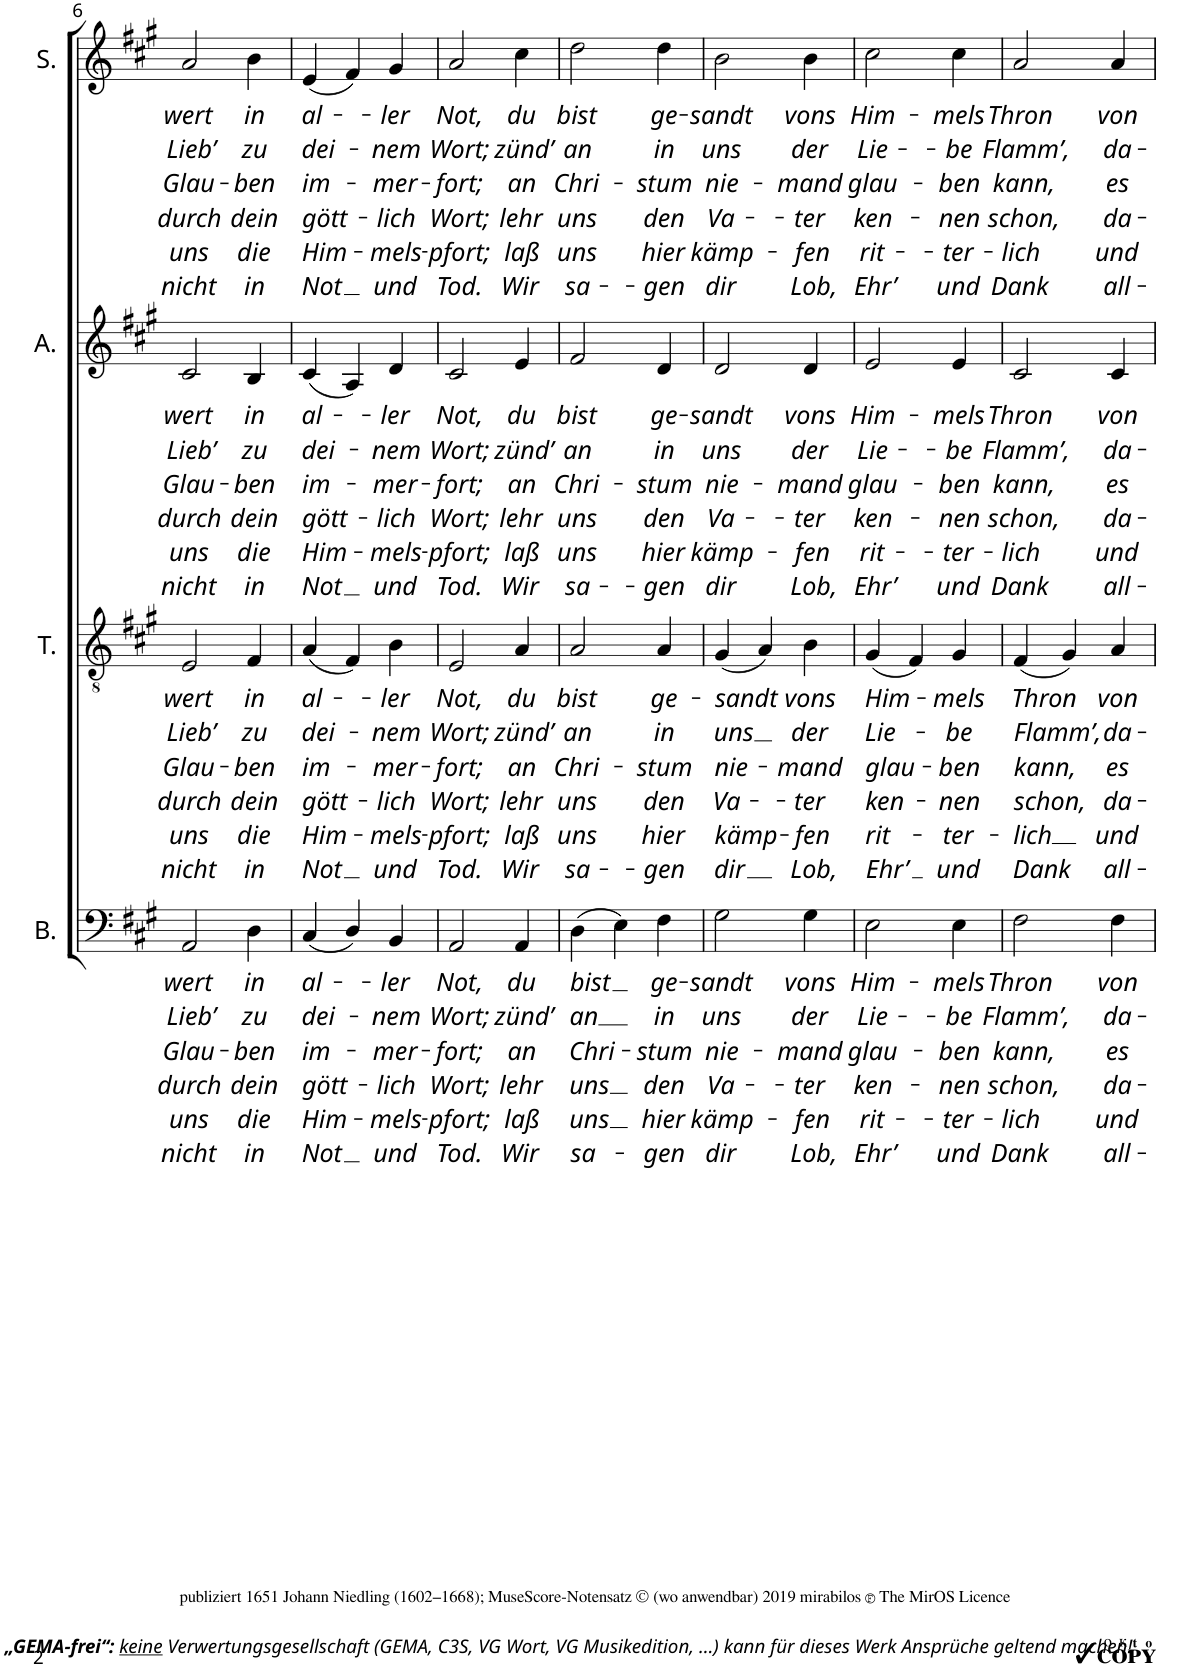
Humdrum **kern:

**kern	**text	**text	**text	**text	**text	**text	**kern	**text	**text	**text	**text	**text	**text	**kern	**text	**text	**text	**text	**text	**text	**kern	**text	**text	**text	**text	**text	**text
*part4	*part4	*part4	*part4	*part4	*part4	*part4	*part3	*part3	*part3	*part3	*part3	*part3	*part3	*part2	*part2	*part2	*part2	*part2	*part2	*part2	*part1	*part1	*part1	*part1	*part1	*part1	*part1
*staff4	*staff4	*staff4	*staff4	*staff4	*staff4	*staff4	*staff3	*staff3	*staff3	*staff3	*staff3	*staff3	*staff3	*staff2	*staff2	*staff2	*staff2	*staff2	*staff2	*staff2	*staff1	*staff1	*staff1	*staff1	*staff1	*staff1	*staff1
*I"Baß	*	*	*	*	*	*	*I"Tenor	*	*	*	*	*	*	*I"Alt	*	*	*	*	*	*	*I"Sopran	*	*	*	*	*	*
*I'B.	*	*	*	*	*	*	*I'T.	*	*	*	*	*	*	*I'A.	*	*	*	*	*	*	*I'S.	*	*	*	*	*	*
!!LO:PB:g=z
*clefF4	*	*	*	*	*	*	*clefGv2	*	*	*	*	*	*	*clefG2	*	*	*	*	*	*	*clefG2	*	*	*	*	*	*
*k[f#c#g#]	*	*	*	*	*	*	*k[f#c#g#]	*	*	*	*	*	*	*k[f#c#g#]	*	*	*	*	*	*	*k[f#c#g#]	*	*	*	*	*	*
*M3/4	*	*	*	*	*	*	*M3/4	*	*	*	*	*	*	*M3/4	*	*	*	*	*	*	*M3/4	*	*	*	*	*	*
=6	=6	=6	=6	=6	=6	=6	=6	=6	=6	=6	=6	=6	=6	=6	=6	=6	=6	=6	=6	=6	=6	=6	=6	=6	=6	=6	=6
!	!LO:LY:b	!LO:LY:b	!LO:LY:b	!LO:LY:b	!LO:LY:b	!LO:LY:b	!	!LO:LY:b	!LO:LY:b	!LO:LY:b	!LO:LY:b	!LO:LY:b	!LO:LY:b	!	!LO:LY:b	!LO:LY:b	!LO:LY:b	!LO:LY:b	!LO:LY:b	!LO:LY:b	!	!LO:LY:b	!LO:LY:b	!LO:LY:b	!LO:LY:b	!LO:LY:b	!LO:LY:b
2AA/	wert	Lieb’	Glau-	durch	uns	nicht	2E/	wert	Lieb’	Glau-	durch	uns	nicht	2c#/	wert	Lieb’	Glau-	durch	uns	nicht	2a/	wert	Lieb’	Glau-	durch	uns	nicht
!	!LO:LY:b	!LO:LY:b	!LO:LY:b	!LO:LY:b	!LO:LY:b	!LO:LY:b	!	!LO:LY:b	!LO:LY:b	!LO:LY:b	!LO:LY:b	!LO:LY:b	!LO:LY:b	!	!LO:LY:b	!LO:LY:b	!LO:LY:b	!LO:LY:b	!LO:LY:b	!LO:LY:b	!	!LO:LY:b	!LO:LY:b	!LO:LY:b	!LO:LY:b	!LO:LY:b	!LO:LY:b
4D\	in	zu	-ben	dein	die	in	4F#/	in	zu	-ben	dein	die	in	4B/	in	zu	-ben	dein	die	in	4b\	in	zu	-ben	dein	die	in
=7	=7	=7	=7	=7	=7	=7	=7	=7	=7	=7	=7	=7	=7	=7	=7	=7	=7	=7	=7	=7	=7	=7	=7	=7	=7	=7	=7
!	!LO:LY:b	!LO:LY:b	!LO:LY:b	!LO:LY:b	!LO:LY:b	!LO:LY:b	!	!LO:LY:b	!LO:LY:b	!LO:LY:b	!LO:LY:b	!LO:LY:b	!LO:LY:b	!	!LO:LY:b	!LO:LY:b	!LO:LY:b	!LO:LY:b	!LO:LY:b	!LO:LY:b	!	!LO:LY:b	!LO:LY:b	!LO:LY:b	!LO:LY:b	!LO:LY:b	!LO:LY:b
(4C#/	al-	dei-	im-	gött-	Him-	Not	(4A/	al-	dei-	im-	gött-	Him-	Not	(4c#/	al-	dei-	im-	gött-	Him-	Not	(4e/	al-	dei-	im-	gött-	Him-	Not
4D/)	.	.	.	.	.	.	4F#/)	.	.	.	.	.	.	4A/)	.	.	.	.	.	.	4f#/)	.	.	.	.	.	.
!	!LO:LY:b	!LO:LY:b	!LO:LY:b	!LO:LY:b	!LO:LY:b	!LO:LY:b	!	!LO:LY:b	!LO:LY:b	!LO:LY:b	!LO:LY:b	!LO:LY:b	!LO:LY:b	!	!LO:LY:b	!LO:LY:b	!LO:LY:b	!LO:LY:b	!LO:LY:b	!LO:LY:b	!	!LO:LY:b	!LO:LY:b	!LO:LY:b	!LO:LY:b	!LO:LY:b	!LO:LY:b
4BB/	-ler	-nem	-mer-	-lich	-mels-	und	4B\	-ler	-nem	-mer-	-lich	-mels-	und	4d/	-ler	-nem	-mer-	-lich	-mels-	und	4g#/	-ler	-nem	-mer-	-lich	-mels-	und
=8	=8	=8	=8	=8	=8	=8	=8	=8	=8	=8	=8	=8	=8	=8	=8	=8	=8	=8	=8	=8	=8	=8	=8	=8	=8	=8	=8
!	!LO:LY:b	!LO:LY:b	!LO:LY:b	!LO:LY:b	!LO:LY:b	!LO:LY:b	!	!LO:LY:b	!LO:LY:b	!LO:LY:b	!LO:LY:b	!LO:LY:b	!LO:LY:b	!	!LO:LY:b	!LO:LY:b	!LO:LY:b	!LO:LY:b	!LO:LY:b	!LO:LY:b	!	!LO:LY:b	!LO:LY:b	!LO:LY:b	!LO:LY:b	!LO:LY:b	!LO:LY:b
2AA/	Not,	Wort;	-fort;	Wort;	-pfort;	Tod.	2E/	Not,	Wort;	-fort;	Wort;	-pfort;	Tod.	2c#/	Not,	Wort;	-fort;	Wort;	-pfort;	Tod.	2a/	Not,	Wort;	-fort;	Wort;	-pfort;	Tod.
!	!LO:LY:b	!LO:LY:b	!LO:LY:b	!LO:LY:b	!LO:LY:b	!LO:LY:b	!	!LO:LY:b	!LO:LY:b	!LO:LY:b	!LO:LY:b	!LO:LY:b	!LO:LY:b	!	!LO:LY:b	!LO:LY:b	!LO:LY:b	!LO:LY:b	!LO:LY:b	!LO:LY:b	!	!LO:LY:b	!LO:LY:b	!LO:LY:b	!LO:LY:b	!LO:LY:b	!LO:LY:b
4AA/	du	zünd’	an	lehr	laß	Wir	4A/	du	zünd’	an	lehr	laß	Wir	4e/	du	zünd’	an	lehr	laß	Wir	4cc#\	du	zünd’	an	lehr	laß	Wir
=9	=9	=9	=9	=9	=9	=9	=9	=9	=9	=9	=9	=9	=9	=9	=9	=9	=9	=9	=9	=9	=9	=9	=9	=9	=9	=9	=9
!	!LO:LY:b	!LO:LY:b	!LO:LY:b	!LO:LY:b	!LO:LY:b	!LO:LY:b	!	!LO:LY:b	!LO:LY:b	!LO:LY:b	!LO:LY:b	!LO:LY:b	!LO:LY:b	!	!LO:LY:b	!LO:LY:b	!LO:LY:b	!LO:LY:b	!LO:LY:b	!LO:LY:b	!	!LO:LY:b	!LO:LY:b	!LO:LY:b	!LO:LY:b	!LO:LY:b	!LO:LY:b
(4D\	bist	an	Chri-	uns	uns	sa-	2A/	bist	an	Chri-	uns	uns	sa-	2f#/	bist	an	Chri-	uns	uns	sa-	2dd\	bist	an	Chri-	uns	uns	sa-
4E\)	.	.	.	.	.	.	.	.	.	.	.	.	.	.	.	.	.	.	.	.	.	.	.	.	.	.	.
!	!LO:LY:b	!LO:LY:b	!LO:LY:b	!LO:LY:b	!LO:LY:b	!LO:LY:b	!	!LO:LY:b	!LO:LY:b	!LO:LY:b	!LO:LY:b	!LO:LY:b	!LO:LY:b	!	!LO:LY:b	!LO:LY:b	!LO:LY:b	!LO:LY:b	!LO:LY:b	!LO:LY:b	!	!LO:LY:b	!LO:LY:b	!LO:LY:b	!LO:LY:b	!LO:LY:b	!LO:LY:b
4F#\	ge-	in	-stum	den	hier	-gen	4A/	ge-	in	-stum	den	hier	-gen	4d/	ge-	in	-stum	den	hier	-gen	4dd\	ge-	in	-stum	den	hier	-gen
=10	=10	=10	=10	=10	=10	=10	=10	=10	=10	=10	=10	=10	=10	=10	=10	=10	=10	=10	=10	=10	=10	=10	=10	=10	=10	=10	=10
!	!LO:LY:b	!LO:LY:b	!LO:LY:b	!LO:LY:b	!LO:LY:b	!LO:LY:b	!	!LO:LY:b	!LO:LY:b	!LO:LY:b	!LO:LY:b	!LO:LY:b	!LO:LY:b	!	!LO:LY:b	!LO:LY:b	!LO:LY:b	!LO:LY:b	!LO:LY:b	!LO:LY:b	!	!LO:LY:b	!LO:LY:b	!LO:LY:b	!LO:LY:b	!LO:LY:b	!LO:LY:b
2G#\	-sandt	uns	nie-	Va-	kämp-	dir	(4G#/	-sandt	uns	nie-	Va-	kämp-	dir	2d/	-sandt	uns	nie-	Va-	kämp-	dir	2b\	-sandt	uns	nie-	Va-	kämp-	dir
.	.	.	.	.	.	.	4A/)	.	.	.	.	.	.	.	.	.	.	.	.	.	.	.	.	.	.	.	.
!	!LO:LY:b	!LO:LY:b	!LO:LY:b	!LO:LY:b	!LO:LY:b	!LO:LY:b	!	!LO:LY:b	!LO:LY:b	!LO:LY:b	!LO:LY:b	!LO:LY:b	!LO:LY:b	!	!LO:LY:b	!LO:LY:b	!LO:LY:b	!LO:LY:b	!LO:LY:b	!LO:LY:b	!	!LO:LY:b	!LO:LY:b	!LO:LY:b	!LO:LY:b	!LO:LY:b	!LO:LY:b
4G#\	vons	der	-mand	-ter	-fen	Lob,	4B\	vons	der	-mand	-ter	-fen	Lob,	4d/	vons	der	-mand	-ter	-fen	Lob,	4b\	vons	der	-mand	-ter	-fen	Lob,
=11	=11	=11	=11	=11	=11	=11	=11	=11	=11	=11	=11	=11	=11	=11	=11	=11	=11	=11	=11	=11	=11	=11	=11	=11	=11	=11	=11
!	!LO:LY:b	!LO:LY:b	!LO:LY:b	!LO:LY:b	!LO:LY:b	!LO:LY:b	!	!LO:LY:b	!LO:LY:b	!LO:LY:b	!LO:LY:b	!LO:LY:b	!LO:LY:b	!	!LO:LY:b	!LO:LY:b	!LO:LY:b	!LO:LY:b	!LO:LY:b	!LO:LY:b	!	!LO:LY:b	!LO:LY:b	!LO:LY:b	!LO:LY:b	!LO:LY:b	!LO:LY:b
2E\	Him-	Lie-	glau-	ken-	rit-	Ehr’	(4G#/	Him-	Lie-	glau-	ken-	rit-	Ehr’	2e/	Him-	Lie-	glau-	ken-	rit-	Ehr’	2cc#\	Him-	Lie-	glau-	ken-	rit-	Ehr’
.	.	.	.	.	.	.	4F#/)	.	.	.	.	.	.	.	.	.	.	.	.	.	.	.	.	.	.	.	.
!	!LO:LY:b	!LO:LY:b	!LO:LY:b	!LO:LY:b	!LO:LY:b	!LO:LY:b	!	!LO:LY:b	!LO:LY:b	!LO:LY:b	!LO:LY:b	!LO:LY:b	!LO:LY:b	!	!LO:LY:b	!LO:LY:b	!LO:LY:b	!LO:LY:b	!LO:LY:b	!LO:LY:b	!	!LO:LY:b	!LO:LY:b	!LO:LY:b	!LO:LY:b	!LO:LY:b	!LO:LY:b
4E\	-mels	-be	-ben	-nen	-ter-	und	4G#/	-mels	-be	-ben	-nen	-ter-	und	4e/	-mels	-be	-ben	-nen	-ter-	und	4cc#\	-mels	-be	-ben	-nen	-ter-	und
=12	=12	=12	=12	=12	=12	=12	=12	=12	=12	=12	=12	=12	=12	=12	=12	=12	=12	=12	=12	=12	=12	=12	=12	=12	=12	=12	=12
!	!LO:LY:b	!LO:LY:b	!LO:LY:b	!LO:LY:b	!LO:LY:b	!LO:LY:b	!	!LO:LY:b	!LO:LY:b	!LO:LY:b	!LO:LY:b	!LO:LY:b	!LO:LY:b	!	!LO:LY:b	!LO:LY:b	!LO:LY:b	!LO:LY:b	!LO:LY:b	!LO:LY:b	!	!LO:LY:b	!LO:LY:b	!LO:LY:b	!LO:LY:b	!LO:LY:b	!LO:LY:b
2F#\	Thron	Flamm’,	kann,	schon,	-lich	Dank	(4F#/	Thron	Flamm’,	kann,	schon,	-lich	Dank	2c#/	Thron	Flamm’,	kann,	schon,	-lich	Dank	2a/	Thron	Flamm’,	kann,	schon,	-lich	Dank
.	.	.	.	.	.	.	4G#/)	.	.	.	.	.	.	.	.	.	.	.	.	.	.	.	.	.	.	.	.
!	!LO:LY:b	!LO:LY:b	!LO:LY:b	!LO:LY:b	!LO:LY:b	!LO:LY:b	!	!LO:LY:b	!LO:LY:b	!LO:LY:b	!LO:LY:b	!LO:LY:b	!LO:LY:b	!	!LO:LY:b	!LO:LY:b	!LO:LY:b	!LO:LY:b	!LO:LY:b	!LO:LY:b	!	!LO:LY:b	!LO:LY:b	!LO:LY:b	!LO:LY:b	!LO:LY:b	!LO:LY:b
4F#\	von	da-	es	da-	und	all-	4A/	von	da-	es	da-	und	all-	4c#/	von	da-	es	da-	und	all-	4a/	von	da-	es	da-	und	all-
=	=	=	=	=	=	=	=	=	=	=	=	=	=	=	=	=	=	=	=	=	=	=	=	=	=	=	=
*-	*-	*-	*-	*-	*-	*-	*-	*-	*-	*-	*-	*-	*-	*-	*-	*-	*-	*-	*-	*-	*-	*-	*-	*-	*-	*-	*-
